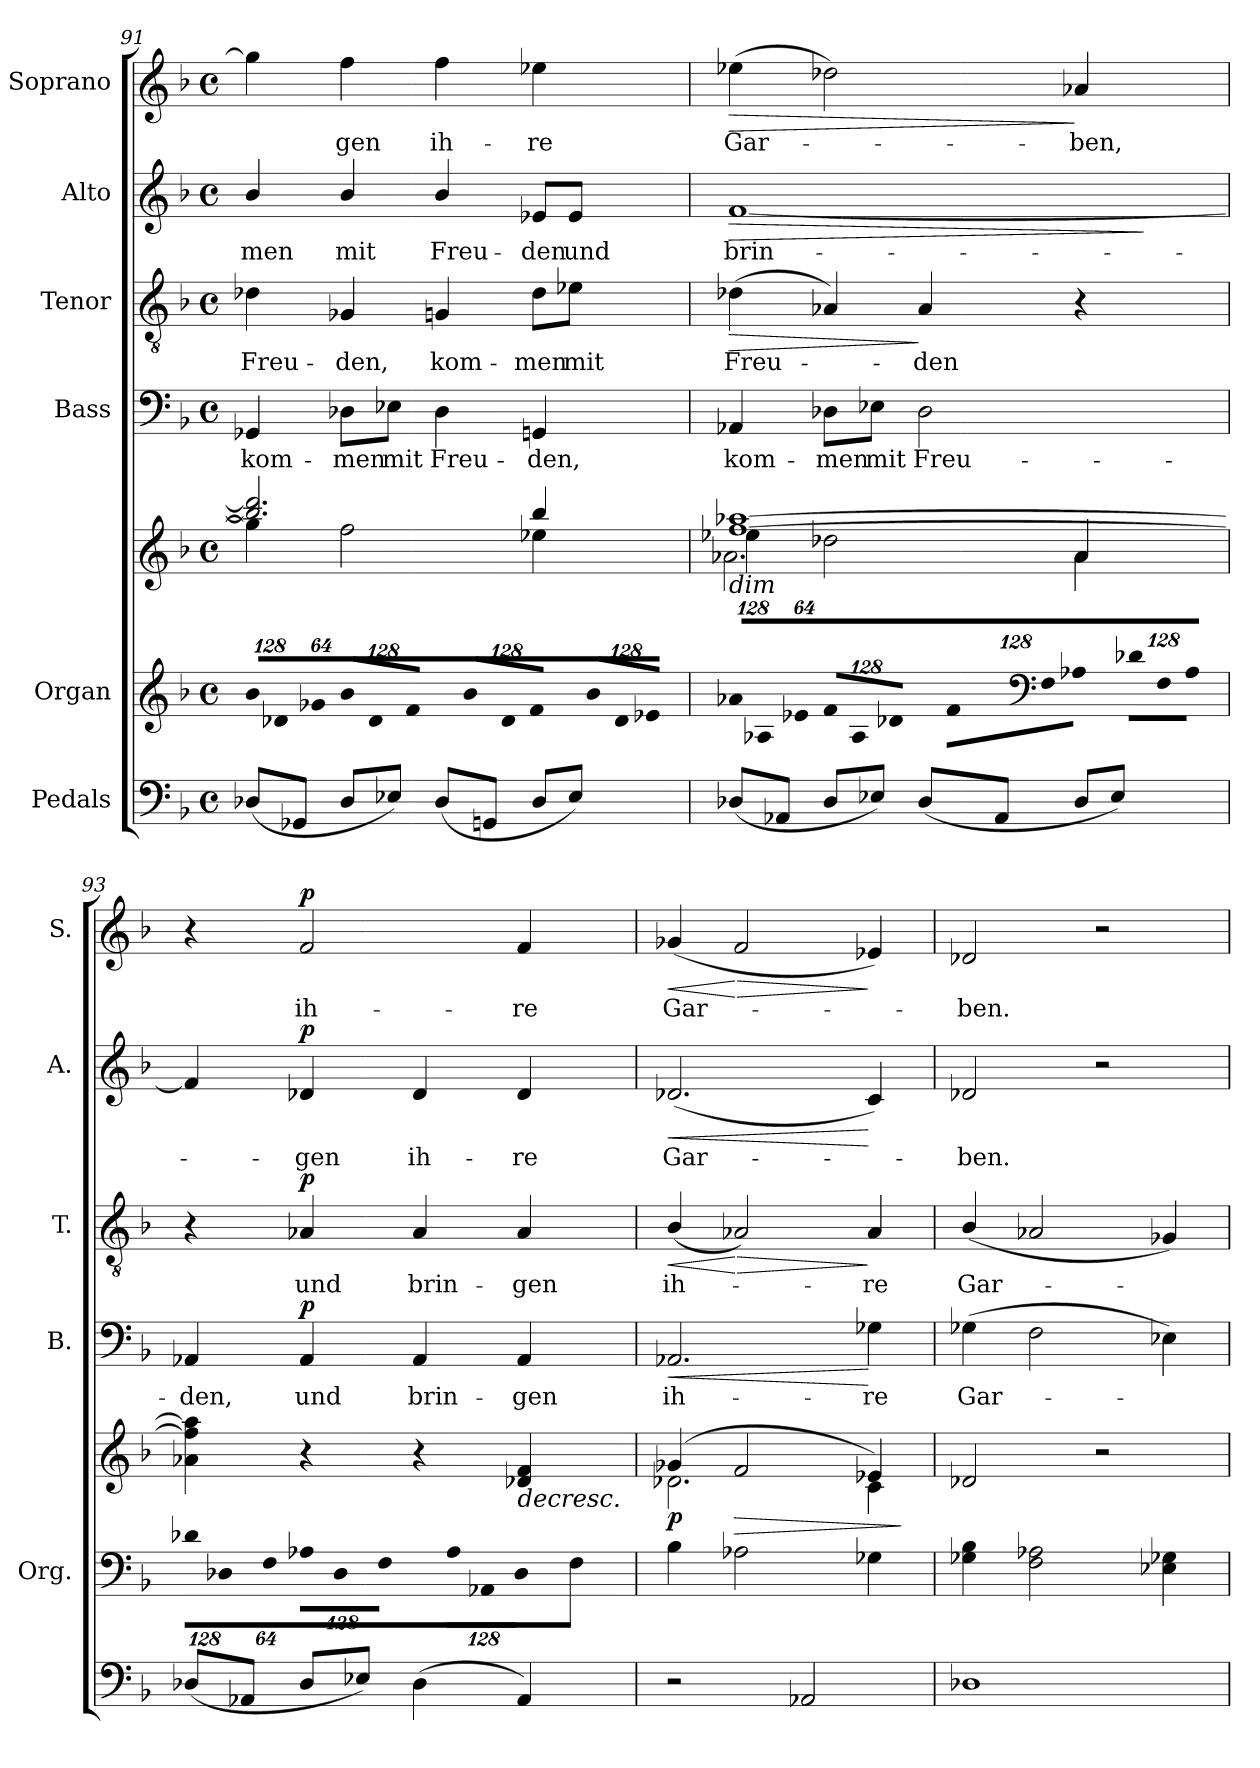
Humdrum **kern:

**kern	**kern	**kern	**dynam	**kern	**text	**dynam	**kern	**text	**dynam	**kern	**text	**dynam	**kern	**text	**dynam
*part6	*part5	*part5	*part5	*part4	*part4	*part4	*part3	*part3	*part3	*part2	*part2	*part2	*part1	*part1	*part1
*staff7	*staff6	*staff5	*staff5/6	*staff4	*staff4	*staff4	*staff3	*staff3	*staff3	*staff2	*staff2	*staff2	*staff1	*staff1	*staff1
*I"Pedals	*I"Organ	*	*	*I"Bass	*	*	*I"Tenor	*	*	*I"Alto	*	*	*I"Soprano	*	*
*	*I'Org.	*	*	*I'B.	*	*	*I'T.	*	*	*I'A.	*	*	*I'S.	*	*
*clefF4	*clefG2	*clefG2	*	*clefF4	*	*	*clefGv2	*	*	*clefG2	*	*	*clefG2	*	*
*	*	*	*	*	*	*	*ITrd7c12	*	*	*	*	*	*	*	*
*k[b-]	*k[b-]	*k[b-]	*	*k[b-]	*	*	*k[b-]	*	*	*k[b-]	*	*	*k[b-]	*	*
*F:	*F:	*F:	*	*F:	*	*	*F:	*	*	*F:	*	*	*F:	*	*
*M4/4	*M4/4	*M4/4	*	*M4/4	*	*	*M4/4	*	*	*M4/4	*	*	*M4/4	*	*
*met(c)	*met(c)	*met(c)	*	*met(c)	*	*	*met(c)	*	*	*met(c)	*	*	*met(c)	*	*
*	*Xbrackettup	*	*	*	*	*	*	*	*	*	*	*	*	*	*
=91	=91	=91	=91	=91	=91	=91	=91	=91	=91	=91	=91	=91	=91	=91	=91
!	!LO:N:vis=8	!	!	!	!	!	!	!	!	!	!	!	!	!	!
*	*	*^	*	*	*	*	*	*	*	*	*	*	*	*	*
!	!	!	!	!	!	!LO:LY:b:color=#000000	!	!	!	!	!	!	!	!	!	!
!	!	!	!	!	!	!	!	!	!LO:LY:b:color=#000000	!	!	!	!	!	!	!
!	!	!	!	!	!	!	!	!	!	!	!	!LO:LY:b:color=#000000	!	!	!	!
(8D-Xi/L	1024%85b-i/L	2.bb-i/] 2.ddd-i]	4gg-i\]	.	4GG-Xi/	kom-	.	4D-Xi\	Freu-	.	4b-i/	-men	.	4gg-i\]	.	.
!	!LO:N:vis=8	!	!	!	!	!	!	!	!	!	!	!	!	!	!	!
.	1024%85d-Xi/	.	.	.	.	.	.	.	.	.	.	.	.	.	.	.
8GG-Xi/J	.	.	.	.	.	.	.	.	.	.	.	.	.	.	.	.
!	!LO:N:vis=8	!	!	!	!	!	!	!	!	!	!	!	!	!	!	!
.	512%43g-Xi/J	.	.	.	.	.	.	.	.	.	.	.	.	.	.	.
!	!LO:N:vis=8	!	!	!	!	!	!	!	!	!	!	!	!	!	!	!
!	!	!	!	!	!	!LO:LY:b:color=#000000	!	!	!	!	!	!	!	!	!	!
!	!	!	!	!	!	!	!	!	!LO:LY:b:color=#000000	!	!	!	!	!	!	!
!	!	!	!	!	!	!	!	!	!	!	!	!LO:LY:b:color=#000000	!	!	!	!
!	!	!	!	!	!	!	!	!	!	!	!	!	!	!	!LO:LY:b:color=#000000	!
8D-i/L	1024%85b-i/L	.	2ffi\	.	8D-Xi\L	-men	.	4GG-Xi/	-den,	.	4b-i/	mit	.	4ffi\	-gen	.
!	!LO:N:vis=8	!	!	!	!	!	!	!	!	!	!	!	!	!	!	!
.	1024%85d-i/	.	.	.	.	.	.	.	.	.	.	.	.	.	.	.
!	!	!	!	!	!	!LO:LY:b:color=#000000	!	!	!	!	!	!	!	!	!	!
8E-Xi/J)	.	.	.	.	8E-Xi\J	mit	.	.	.	.	.	.	.	.	.	.
!	!LO:N:vis=8	!	!	!	!	!	!	!	!	!	!	!	!	!	!	!
.	512%43fi/J	.	.	.	.	.	.	.	.	.	.	.	.	.	.	.
!	!LO:N:vis=8	!	!	!	!	!	!	!	!	!	!	!	!	!	!	!
!	!	!	!	!	!	!LO:LY:b:color=#000000	!	!	!	!	!	!	!	!	!	!
!	!	!	!	!	!	!	!	!	!LO:LY:b:color=#000000	!	!	!	!	!	!	!
!	!	!	!	!	!	!	!	!	!	!	!	!LO:LY:b:color=#000000	!	!	!	!
!	!	!	!	!	!	!	!	!	!	!	!	!	!	!	!LO:LY:b:color=#000000	!
(8D-i/L	1024%85b-i/L	.	.	.	4D-i\	Freu-	.	4GGni/	kom-	.	4b-i/	Freu-	.	4ffi\	ih-	.
!	!LO:N:vis=8	!	!	!	!	!	!	!	!	!	!	!	!	!	!	!
.	1024%85d-i/	.	.	.	.	.	.	.	.	.	.	.	.	.	.	.
8GGni/J	.	.	.	.	.	.	.	.	.	.	.	.	.	.	.	.
!	!LO:N:vis=8	!	!	!	!	!	!	!	!	!	!	!	!	!	!	!
.	512%43fi/J	.	.	.	.	.	.	.	.	.	.	.	.	.	.	.
!	!LO:N:vis=8	!	!	!	!	!	!	!	!	!	!	!	!	!	!	!
!	!	!	!	!	!	!LO:LY:b:color=#000000	!	!	!	!	!	!	!	!	!	!
!	!	!	!	!	!	!	!	!	!LO:LY:b:color=#000000	!	!	!	!	!	!	!
!	!	!	!	!	!	!	!	!	!	!	!	!LO:LY:b:color=#000000	!	!	!	!
!	!	!	!	!	!	!	!	!	!	!	!	!	!	!	!LO:LY:b:color=#000000	!
8D-i/L	1024%85b-i/L	4bb-i/	4ee-Xi\	.	4GGni/	-den,	.	8D-i\L	-men	.	8e-Xi/L	-den	.	4ee-Xi\	-re	.
!	!LO:N:vis=8	!	!	!	!	!	!	!	!	!	!	!	!	!	!	!
.	1024%85d-i/	.	.	.	.	.	.	.	.	.	.	.	.	.	.	.
!	!	!	!	!	!	!	!	!	!LO:LY:b:color=#000000	!	!	!	!	!	!	!
!	!	!	!	!	!	!	!	!	!	!	!	!LO:LY:b:color=#000000	!	!	!	!
8E-i/J)	.	.	.	.	.	.	.	8E-Xi\J	mit	.	8e-i/J	und	.	.	.	.
!	!LO:N:vis=8	!	!	!	!	!	!	!	!	!	!	!	!	!	!	!
.	512%43e-Xi/J	.	.	.	.	.	.	.	.	.	.	.	.	.	.	.
*	*	*v	*v	*	*	*	*	*	*	*	*	*	*	*	*	*
=92	=92	=92	=92	=92	=92	=92	=92	=92	=92	=92	=92	=92	=92	=92	=92
!	!LO:N:vis=8	!	!	!	!	!	!	!	!	!	!	!	!	!	!
*	*	*^	*	*	*	*	*	*	*	*	*	*	*	*	*
*	*	*	*^	*	*	*	*	*	*	*	*	*	*	*	*	*
!	!	!	!	!	!	!	!LO:LY:b:color=#000000	!	!	!	!	!	!	!	!	!	!
!	!	!	!	!	!	!	!	!	!	!LO:LY:b:color=#000000	!LO:HP:b	!	!	!	!	!	!
!	!	!	!	!	!	!	!	!	!	!	!	!	!LO:LY:b:color=#000000	!LO:HP:b	!	!	!
!	!	!LO:TX:b:i:t=dim	!	!	!	!	!	!	!	!	!	!	!	!	!	!	!
!	!	!	!	!	!	!	!	!	!	!	!	!	!	!	!	!LO:LY:b:color=#000000	!LO:HP:b
(8D-Xi/L	1024%85a-Xi/L	[1ffi [1aa-Xi	4ee-Xi\	2.a-Xi\	.	4AA-Xi/	kom-	.	(4D-Xi\	Freu-	>	[1fi	brin-	>	(4ee-Xi\	Gar-	>
!	!LO:N:vis=8	!	!	!	!	!	!	!	!	!	!	!	!	!	!	!	!
.	1024%85A-Xi/	.	.	.	.	.	.	.	.	.	.	.	.	.	.	.	.
8AA-Xi/J	.	.	.	.	.	.	.	.	.	.	.	.	.	.	.	.	.
!	!LO:N:vis=8	!	!	!	!	!	!	!	!	!	!	!	!	!	!	!	!
.	512%43e-Xi/J	.	.	.	.	.	.	.	.	.	.	.	.	.	.	.	.
!	!LO:N:vis=8	!	!	!	!	!	!	!	!	!	!	!	!	!	!	!	!
!	!	!	!	!	!	!	!LO:LY:b:color=#000000	!	!	!	!	!	!	!	!	!	!
8D-i/L	1024%85fi/L	.	2dd-Xi\	.	.	8D-Xi\L	-men	.	4AA-Xi/)	.	.	.	.	.	2dd-Xi\)	.	.
!	!LO:N:vis=8	!	!	!	!	!	!	!	!	!	!	!	!	!	!	!	!
.	1024%85A-i/	.	.	.	.	.	.	.	.	.	.	.	.	.	.	.	.
!	!	!	!	!	!	!	!LO:LY:b:color=#000000	!	!	!	!	!	!	!	!	!	!
8E-Xi/J)	.	.	.	.	.	8E-Xi\J	mit	.	.	.	.	.	.	.	.	.	.
!	!LO:N:vis=8	!	!	!	!	!	!	!	!	!	!	!	!	!	!	!	!
.	512%43d-Xi/J	.	.	.	.	.	.	.	.	.	.	.	.	.	.	.	.
!	!LO:N:vis=8	!	!	!	!	!	!	!	!	!	!	!	!	!	!	!	!
!	!	!	!	!	!	!	!LO:LY:b:color=#000000	!	!	!	!	!	!	!	!	!	!
!	!	!	!	!	!	!	!	!	!	!LO:LY:b:color=#000000	!	!	!	!	!	!	!
(8D-i/L	1024%85fi\L	.	.	.	.	2D-i\	Freu-	.	4AA-i/	-den	]	.	.	.	.	.	.
*	*clefF4	*	*	*	*	*	*	*	*	*	*	*	*	*	*	*	*
!	!LO:N:vis=8	!	!	!	!	!	!	!	!	!	!	!	!	!	!	!	!
.	1024%85Fi\	.	.	.	.	.	.	.	.	.	.	.	.	.	.	.	.
8AA-i/J	.	.	.	.	.	.	.	.	.	.	.	.	.	.	.	.	.
!	!LO:N:vis=8	!	!	!	!	!	!	!	!	!	!	!	!	!	!	!	!
.	512%43A-Xi\J	.	.	.	.	.	.	.	.	.	.	.	.	.	.	.	.
!	!LO:N:vis=8	!	!	!	!	!	!	!	!	!	!	!	!	!	!	!	!
!	!	!	!	!	!	!	!	!	!	!	!	!	!	!	!	!LO:LY:b:color=#000000	!
8D-i/L	1024%85d-Xi\L	.	4a-i/	4a-i\	.	.	.	.	4r	.	.	.	.	.	4a-Xi/	-ben,	]
!	!LO:N:vis=8	!	!	!	!	!	!	!	!	!	!	!	!	!	!	!	!
.	1024%85Fi\	.	.	.	.	.	.	.	.	.	.	.	.	.	.	.	.
8E-i/J)	.	.	.	.	.	.	.	.	.	.	.	.	.	.	.	.	.
!	!LO:N:vis=8	!	!	!	!	!	!	!	!	!	!	!	!	!	!	!	!
.	512%43A-i\J	.	.	.	.	.	.	.	.	.	.	.	.	.	.	.	.
*	*	*v	*v	*v	*	*	*	*	*	*	*	*	*	*	*	*	*
.	.	.	.	.	.	.	.	.	.	.	.	]	.	.	.
!!LO:LB:g=z
=93	=93	=93	=93	=93	=93	=93	=93	=93	=93	=93	=93	=93	=93	=93	=93
!	!LO:N:vis=8	!	!	!	!	!	!	!	!	!	!	!	!	!	!
!	!	!	!	!	!LO:LY:b:color=#000000	!	!	!	!	!	!	!	!	!	!
(8D-Xi/L	1024%85d-Xi\L	4a-Xi\ 4ffi] 4aa-i]	.	4AA-Xi/	-den,	.	4r	.	.	4fi/]	.	.	4r	.	.
!	!LO:N:vis=8	!	!	!	!	!	!	!	!	!	!	!	!	!	!
.	1024%85D-Xi\	.	]	.	.	.	.	.	.	.	.	.	.	.	.
8AA-Xi/J	.	.	.	.	.	.	.	.	.	.	.	.	.	.	.
!	!LO:N:vis=8	!	!	!	!	!	!	!	!	!	!	!	!	!	!
.	512%43Fi\J	.	.	.	.	.	.	.	.	.	.	.	.	.	.
!	!LO:N:vis=8	!	!	!	!	!	!	!	!	!	!	!	!	!	!
!	!	!	!	!	!LO:LY:b:color=#000000	!	!	!	!	!	!	!	!	!	!
!	!	!	!	!	!	!	!	!LO:LY:b:color=#000000	!	!	!	!	!	!	!
!	!	!	!	!	!	!	!	!	!	!	!LO:LY:b:color=#000000	!	!	!	!
!	!	!	!	!	!	!	!	!	!	!	!	!	!	!LO:LY:b:color=#000000	!
8D-i/L	1024%85A-Xi\L	4r	.	4AA-i/	und	p	4AA-Xi/	und	p	4d-Xi/	-gen	p	2fi/	ih-	p
!	!LO:N:vis=8	!	!	!	!	!	!	!	!	!	!	!	!	!	!
.	1024%85D-i\	.	.	.	.	.	.	.	.	.	.	.	.	.	.
8E-Xi/J)	.	.	.	.	.	.	.	.	.	.	.	.	.	.	.
!	!LO:N:vis=8	!	!	!	!	!	!	!	!	!	!	!	!	!	!
.	512%43Fi\J	.	.	.	.	.	.	.	.	.	.	.	.	.	.
!	!LO:N:vis=8	!	!	!	!	!	!	!	!	!	!	!	!	!	!
!	!	!	!	!	!LO:LY:b:color=#000000	!	!	!	!	!	!	!	!	!	!
!	!	!	!	!	!	!	!	!LO:LY:b:color=#000000	!	!	!	!	!	!	!
!	!	!	!	!	!	!	!	!	!	!	!LO:LY:b:color=#000000	!	!	!	!
(4D-i\	1024%85A-i\L	4r	.	4AA-i/	brin-	.	4AA-i/	brin-	.	4d-i/	ih-	.	.	.	.
!	!LO:N:vis=8	!	!	!	!	!	!	!	!	!	!	!	!	!	!
.	1024%85AA-Xi\	.	.	.	.	.	.	.	.	.	.	.	.	.	.
!	!LO:N:vis=8	!	!	!	!	!	!	!	!	!	!	!	!	!	!
.	512%43D-i\J	.	.	.	.	.	.	.	.	.	.	.	.	.	.
!	!	!	!LO:HP:b	!	!	!	!	!	!	!	!	!	!	!	!
!	!	!	!	!	!LO:LY:b:color=#000000	!	!	!	!	!	!	!	!	!	!
!	!	!	!	!	!	!	!	!LO:LY:b:color=#000000	!	!	!	!	!	!	!
!	!	!	!	!	!	!	!	!	!	!	!LO:LY:b:color=#000000	!	!	!	!
!	!	!	!	!	!	!	!	!	!	!	!	!	!	!LO:LY:b:color=#000000	!
4AA-i/)	4Fi\	4d-Xi/ 4fi	>	4AA-i/	-gen	.	4AA-i/	-gen	.	4d-i/	-re	.	4fi/	-re	.
=94	=94	=94	=94	=94	=94	=94	=94	=94	=94	=94	=94	=94	=94	=94	=94
*	*	*^	*	*	*	*	*	*	*	*	*	*	*	*	*
!	!	!	!	!	!	!LO:LY:b:color=#000000	!LO:HP:b	!	!	!	!	!	!	!	!	!
!	!	!	!	!	!	!	!LO:HP:n=1:b	!	!	!	!	!	!	!	!	!
!	!	!	!	!	!	!	!	!	!LO:LY:b:color=#000000	!LO:HP:b	!	!	!	!	!	!
!	!	!	!	!	!	!	!	!	!	!	!	!LO:LY:b:color=#000000	!LO:HP:b	!	!	!
!	!	!	!	!	!	!	!	!	!	!	!	!	!LO:HP:n=1:b	!	!	!
!	!	!	!	!	!	!	!	!	!	!	!	!	!	!	!LO:LY:b:color=#000000	!LO:HP:b
2r	4B-i\	(4g-Xi/	2.d-Xi\	p	2.AA-Xi/	ih-	< >	(4BB-i/	ih-	<	(2.d-Xi/	Gar-	< >	(4g-Xi/	Gar-	<
!	!	!	!	!LO:HP:b	!	!	!	!	!	!LO:HP:n=1:b	!	!	!	!	!	!LO:HP:n=1:b
.	2A-Xi\	2fi/	.	>	.	.	.	2AA-Xi/)	.	[ >	.	.	.	2fi/	.	[ >
2AA-Xi/	.	.	.	.	.	.	.	.	.	.	.	.	.	.	.	.
!	!	!	!	!	!	!LO:LY:b:color=#000000	!	!	!	!	!	!	!	!	!	!
!	!	!	!	!	!	!	!	!	!LO:LY:b:color=#000000	!	!	!	!	!	!	!
.	4G-Xi\	4e-Xi/)	4ci\	[ [	4G-Xi\	-re	[	4AA-i/	-re	]	4ci/)	.	[	4e-Xi/)	.	]
*	*	*v	*v	*	*	*	*	*	*	*	*	*	*	*	*	*
.	.	.	]	.	.	]	.	.	.	.	.	]	.	.	.
=95	=95	=95	=95	=95	=95	=95	=95	=95	=95	=95	=95	=95	=95	=95	=95
!	!	!	!	!	!LO:LY:b:color=#000000	!	!	!	!	!	!	!	!	!	!
!	!	!	!	!	!	!	!	!LO:LY:b:color=#000000	!	!	!	!	!	!	!
!	!	!	!	!	!	!	!	!	!	!	!LO:LY:b:color=#000000	!	!	!	!
!	!	!	!	!	!	!	!	!	!	!	!	!	!	!LO:LY:b:color=#000000	!
1D-Xi	4G-Xi\ 4B-i	2d-Xi/	.	(4G-Xi\	Gar-	.	(4BB-i/	Gar-	.	2d-Xi/	-ben.	.	2d-Xi/	-ben.	.
.	2Fi\ 2A-Xi	.	.	2Fi\	.	.	2AA-Xi/	.	.	.	.	.	.	.	.
.	.	2r	.	.	.	.	.	.	.	2r	.	.	2r	.	.
.	4E-Xi\ 4G-Xi	.	.	4E-Xi\)	.	.	4GG-Xi/)	.	.	.	.	.	.	.	.
=	=	=	=	=	=	=	=	=	=	=	=	=	=	=	=
*-	*-	*-	*-	*-	*-	*-	*-	*-	*-	*-	*-	*-	*-	*-	*-
